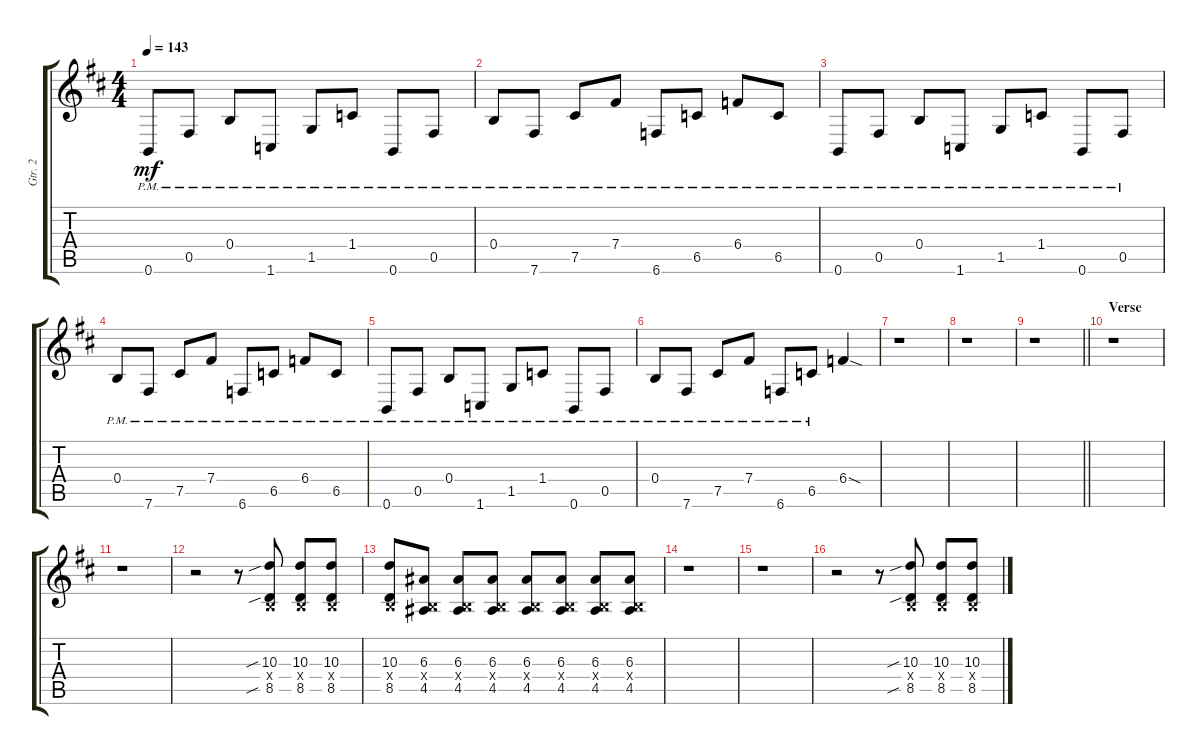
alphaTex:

\track ("Gtr. 2" "Gtr. 2") {instrument distortionguitar}
\staff {score tabs}
\tuning (Db4 Ab3 E3 B2 Gb2 B1) {hide}
\ts (4 4)
\tempo 143
\clef g2
\ks bminor
0.6{pm}.8{dy mf} 0.5{pm}.8 0.4{pm}.8 1.6{pm}.8 1.5{pm}.8 1.4{pm}.8 0.6{pm}.8 0.5{pm}.8 |
0.4{pm}.8 7.6{pm}.8 7.5{pm}.8 7.4{pm}.8 6.6{pm}.8 6.5{pm}.8 6.4{pm}.8 6.5{pm}.8 |
0.6{pm}.8 0.5{pm}.8 0.4{pm}.8 1.6{pm}.8 1.5{pm}.8 1.4{pm}.8 0.6{pm}.8 0.5{pm}.8 |
0.4{pm}.8 7.6{pm}.8 7.5{pm}.8 7.4{pm}.8 6.6{pm}.8 6.5{pm}.8 6.4{pm}.8 6.5{pm}.8 |
0.6{pm}.8 0.5{pm}.8 0.4{pm}.8 1.6{pm}.8 1.5{pm}.8 1.4{pm}.8 0.6{pm}.8 0.5{pm}.8 |
0.4{pm}.8 7.6{pm}.8 7.5{pm}.8 7.4{pm}.8 6.6{pm}.8 6.5{pm}.8 6.4{sod}.4 |
r.1 |
r.1 |
\barLineRight lightlight
r.1 |
\section ("" "Verse")
r.1 |
r.1 |
r.2 r.8 (10.3{sib} 0.4{x} 8.5{sib}).8 (10.3 0.4{x} 8.5).8 (10.3 0.4{x} 8.5).8 |
(10.3 0.4{x} 8.5).8 (6.3 0.4{x} 4.5).8 (6.3 0.4{x} 4.5).8 (6.3 0.4{x} 4.5).8 (6.3 0.4{x} 4.5).8 (6.3 0.4{x} 4.5).8 (6.3 0.4{x} 4.5).8 (6.3 0.4{x} 4.5).8 |
r.1 |
r.1 |
r.2 r.8 (10.3{sib} 0.4{x} 8.5{sib}).8 (10.3 0.4{x} 8.5).8 (10.3 0.4{x} 8.5).8
